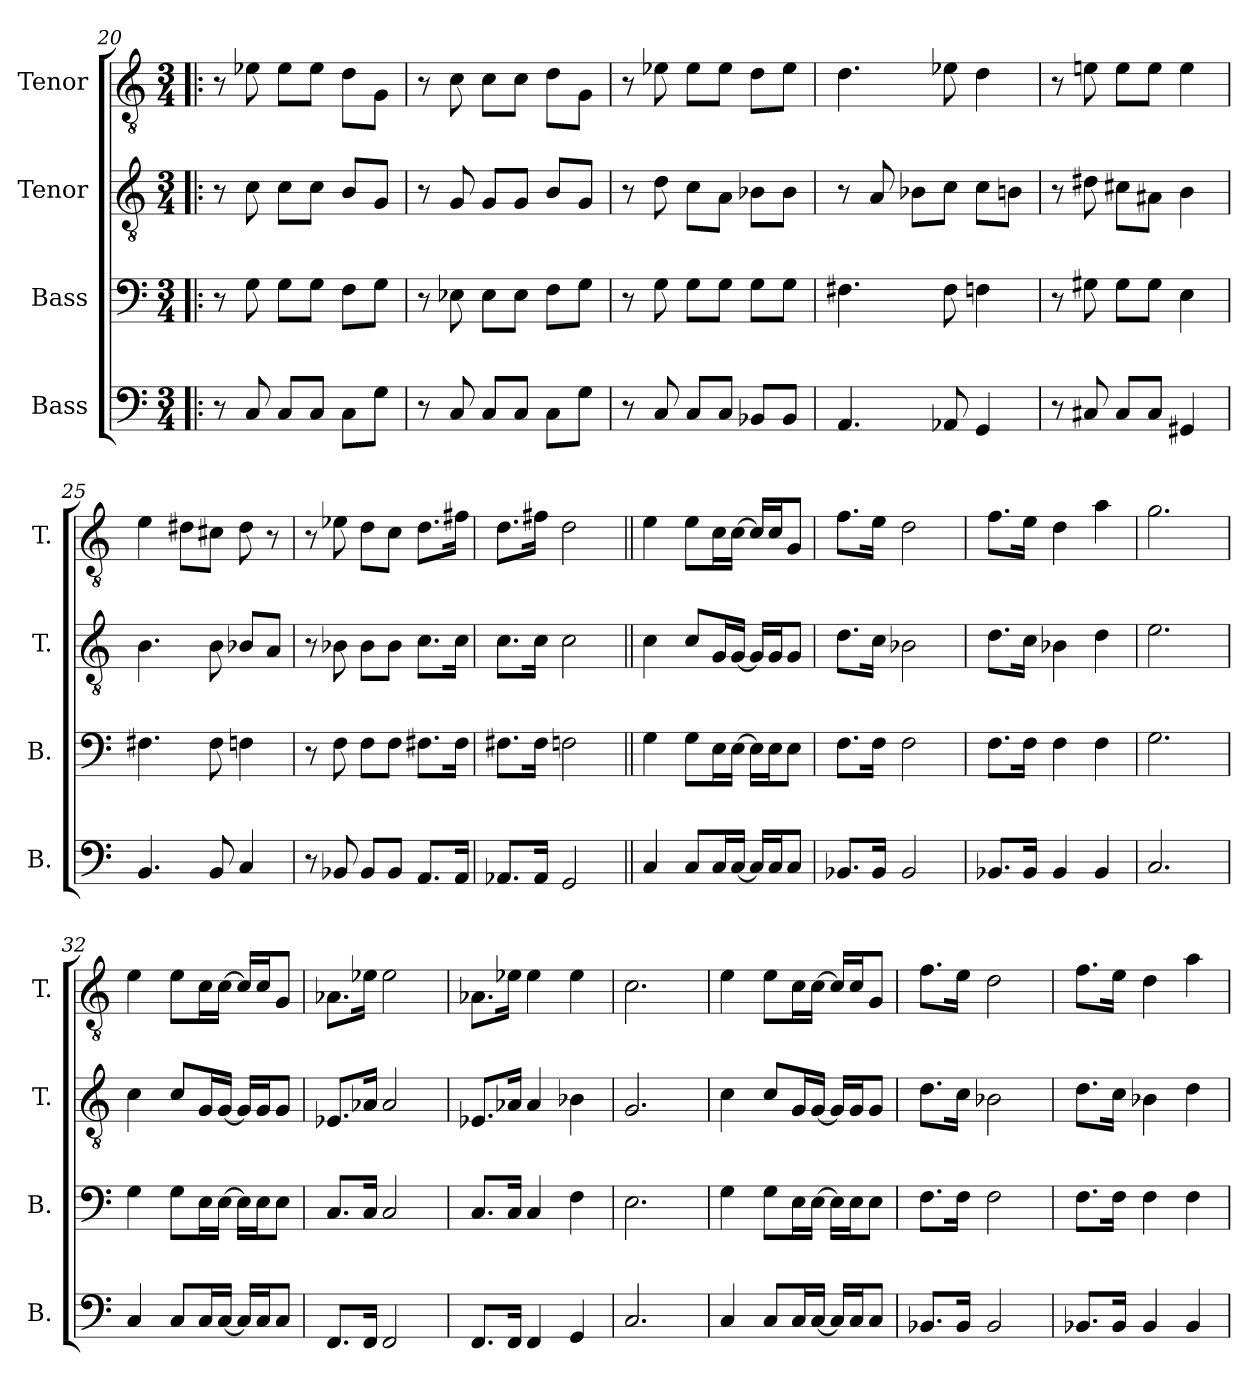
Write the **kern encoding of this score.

**kern	**kern	**kern	**kern
*part4	*part3	*part2	*part1
*staff4	*staff3	*staff2	*staff1
*I"Bass	*I"Bass	*I"Tenor	*I"Tenor
*I'B.	*I'B.	*I'T.	*I'T.
!!LO:PB:g=z
*clefF4	*clefF4	*clefGv2	*clefGv2
*k[]	*k[]	*k[]	*k[]
*M3/4	*M3/4	*M3/4	*M3/4
=20!|:	=20!|:	=20!|:	=20!|:
8r	8r	8r	8r
8C/	8G\	8c\	8e-X\
8C/L	8G\L	8c\L	8e-\L
8C/J	8G\J	8c\J	8e-\J
8C\L	8F\L	8B/L	8d\L
8G\J	8G\J	8G/J	8G\J
=21	=21	=21	=21
8r	8r	8r	8r
8C/	8E-X\	8G/	8c\
8C/L	8E-\L	8G/L	8c\L
8C/J	8E-\J	8G/J	8c\J
8C\L	8F\L	8B/L	8d\L
8G\J	8G\J	8G/J	8G\J
=22	=22	=22	=22
8r	8r	8r	8r
8C/	8G\	8d\	8e-X\
8C/L	8G\L	8c\L	8e-\L
8C/J	8G\J	8A\J	8e-\J
8BB-X/L	8G\L	8B-X\L	8d\L
8BB-/J	8G\J	8B-\J	8e-\J
=23	=23	=23	=23
4.AA/	4.F#X\	8r	4.d\
.	.	8A/	.
.	.	8B-X\L	.
8AA-X/	8F#\	8c\J	8e-X\
4GG/	4Fn\	8c\L	4d\
.	.	8Bn\J	.
!!LO:LB:g=z
=24	=24	=24	=24
8r	8r	8r	8r
8C#X/	8G#X\	8d#X\	8en\
8C#/L	8G#\L	8c#X\L	8e\L
8C#/J	8G#\J	8A#X\J	8e\J
4GG#X/	4E\	4B\	4e\
=25	=25	=25	=25
4.BB/	4.F#X\	4.B\	4e\
.	.	.	8d#X\L
8BB/	8F#\	8B\	8c#X\J
4C/	4Fn\	8B-X/L	8d#\
.	.	8A/J	8r
=26	=26	=26	=26
8r	8r	8r	8r
8BB-X/	8F\	8B-X\	8e-X\
8BB-/L	8F\L	8B-\L	8d\L
8BB-/J	8F\J	8B-\J	8c\J
8.AA/L	8.F#X\L	8.c\L	8.d\L
16AA/Jk	16F#\Jk	16c\Jk	16f#X\Jk
=27	=27	=27	=27
8.AA-X/L	8.F#X\L	8.c\L	8.d\L
16AA-/Jk	16F#\Jk	16c\Jk	16f#X\Jk
2GG/	2Fn\	2c\	2d\
!!LO:LB:g=z
=28||	=28||	=28||	=28||
4C/	4G\	4c\	4e\
8C/L	8G\L	8c/L	8e\L
16C/L	16E\L	16G/L	16c\L
[16C/JJ	[16E\JJ	[16G/JJ	[16c\JJ
16C/LL]	16E\LL]	16G/LL]	16c/LL]
16C/J	16E\J	16G/J	16c/J
8C/J	8E\J	8G/J	8G/J
=29	=29	=29	=29
8.BB-X/L	8.F\L	8.d\L	8.f\L
16BB-/Jk	16F\Jk	16c\Jk	16e\Jk
2BB-/	2F\	2B-X\	2d\
=30	=30	=30	=30
8.BB-X/L	8.F\L	8.d\L	8.f\L
16BB-/Jk	16F\Jk	16c\Jk	16e\Jk
4BB-/	4F\	4B-X\	4d\
4BB-/	4F\	4d\	4a\
=31	=31	=31	=31
2.C/	2.G\	2.e\	2.g\
!!LO:PB:g=z
=32	=32	=32	=32
4C/	4G\	4c\	4e\
8C/L	8G\L	8c/L	8e\L
16C/L	16E\L	16G/L	16c\L
[16C/JJ	[16E\JJ	[16G/JJ	[16c\JJ
16C/LL]	16E\LL]	16G/LL]	16c/LL]
16C/J	16E\J	16G/J	16c/J
8C/J	8E\J	8G/J	8G/J
=33	=33	=33	=33
8.FF/L	8.C/L	8.E-X/L	8.A-X\L
16FF/Jk	16C/Jk	16A-X/Jk	16e-X\Jk
2FF/	2C/	2A-/	2e-\
=34	=34	=34	=34
8.FF/L	8.C/L	8.E-X/L	8.A-X\L
16FF/Jk	16C/Jk	16A-X/Jk	16e-X\Jk
4FF/	4C/	4A-/	4e-\
4GG/	4F\	4B-X\	4e-\
=35	=35	=35	=35
2.C/	2.E\	2.G/	2.c\
!!LO:LB:g=z
=36	=36	=36	=36
4C/	4G\	4c\	4e\
8C/L	8G\L	8c/L	8e\L
16C/L	16E\L	16G/L	16c\L
[16C/JJ	[16E\JJ	[16G/JJ	[16c\JJ
16C/LL]	16E\LL]	16G/LL]	16c/LL]
16C/J	16E\J	16G/J	16c/J
8C/J	8E\J	8G/J	8G/J
=37	=37	=37	=37
8.BB-X/L	8.F\L	8.d\L	8.f\L
16BB-/Jk	16F\Jk	16c\Jk	16e\Jk
2BB-/	2F\	2B-X\	2d\
=38	=38	=38	=38
8.BB-X/L	8.F\L	8.d\L	8.f\L
16BB-/Jk	16F\Jk	16c\Jk	16e\Jk
4BB-/	4F\	4B-X\	4d\
4BB-/	4F\	4d\	4a\
=	=	=	=
*-	*-	*-	*-
